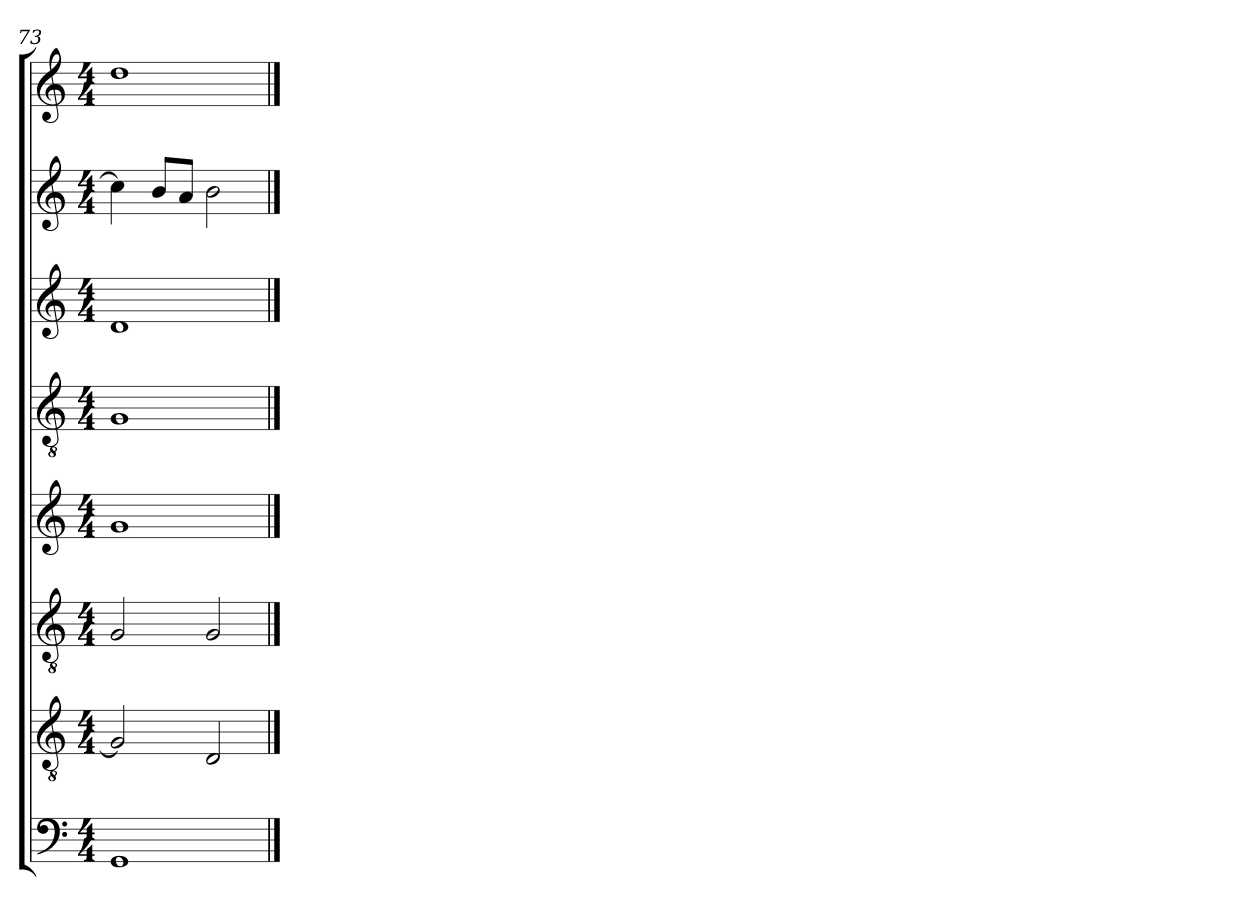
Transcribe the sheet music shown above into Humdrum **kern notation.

**kern	**kern	**kern	**kern	**kern	**kern	**kern	**kern
*part8	*part7	*part6	*part5	*part4	*part3	*part2	*part1
*staff8	*staff7	*staff6	*staff5	*staff4	*staff3	*staff2	*staff1
*clefF4	*clefGv2	*clefGv2	*clefG2	*clefGv2	*clefG2	*clefG2	*clefG2
*k[]	*k[]	*k[]	*k[]	*k[]	*k[]	*k[]	*k[]
*M4/4	*M4/4	*M4/4	*M4/4	*M4/4	*M4/4	*M4/4	*M4/4
=73	=73	=73	=73	=73	=73	=73	=73
1GG	2G/]	2G/	1g	1G	1d	4cc\]	1dd
.	.	.	.	.	.	8b/L	.
.	.	.	.	.	.	8a/J	.
.	2D/	2G/	.	.	.	2b\	.
==	==	==	==	==	==	==	==
*-	*-	*-	*-	*-	*-	*-	*-
